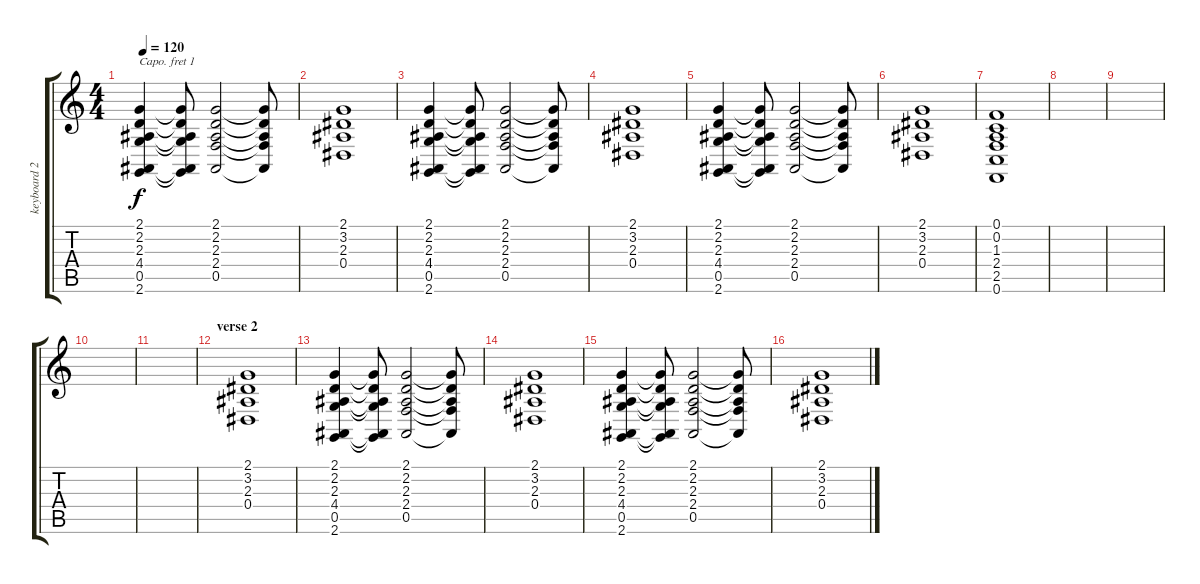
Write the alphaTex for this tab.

\track ("keyboard 2" "keyboard 2") {instrument synthstrings1}
\staff {score tabs}
\capo 1
\tuning (E4 B3 G3 D3 A2 E2) {hide}
\ts (4 4)
\tempo 120
\clef g2
\ks c
(2.1 2.2 2.3 4.4 0.5 2.6).4{dy f} (2.1{t} 2.2{t} 2.3{t} 4.4{t} 0.5{t} 2.6{t}).8 (2.1 2.2 2.3 2.4 0.5).2 (2.1{t} 2.2{t} 2.3{t} 2.4{t} 0.5{t}).8 |
(2.1 3.2 2.3 0.4).1 |
(2.1 2.2 2.3 4.4 0.5 2.6).4 (2.1{t} 2.2{t} 2.3{t} 4.4{t} 0.5{t} 2.6{t}).8 (2.1 2.2 2.3 2.4 0.5).2 (2.1{t} 2.2{t} 2.3{t} 2.4{t} 0.5{t}).8 |
(2.1 3.2 2.3 0.4).1 |
(2.1 2.2 2.3 4.4 0.5 2.6).4 (2.1{t} 2.2{t} 2.3{t} 4.4{t} 0.5{t} 2.6{t}).8 (2.1 2.2 2.3 2.4 0.5).2 (2.1{t} 2.2{t} 2.3{t} 2.4{t} 0.5{t}).8 |
(2.1 3.2 2.3 0.4).1 |
(0.1 0.2 1.3 2.4 2.5 0.6).1 |
|
|
|
|
\section ("" "verse 2")
(2.1 3.2 2.3 0.4).1{volume 7} |
(2.1 2.2 2.3 4.4 0.5 2.6).4 (2.1{t} 2.2{t} 2.3{t} 4.4{t} 0.5{t} 2.6{t}).8 (2.1 2.2 2.3 2.4 0.5).2 (2.1{t} 2.2{t} 2.3{t} 2.4{t} 0.5{t}).8 |
(2.1 3.2 2.3 0.4).1 |
(2.1 2.2 2.3 4.4 0.5 2.6).4 (2.1{t} 2.2{t} 2.3{t} 4.4{t} 0.5{t} 2.6{t}).8 (2.1 2.2 2.3 2.4 0.5).2 (2.1{t} 2.2{t} 2.3{t} 2.4{t} 0.5{t}).8 |
(2.1 3.2 2.3 0.4).1
